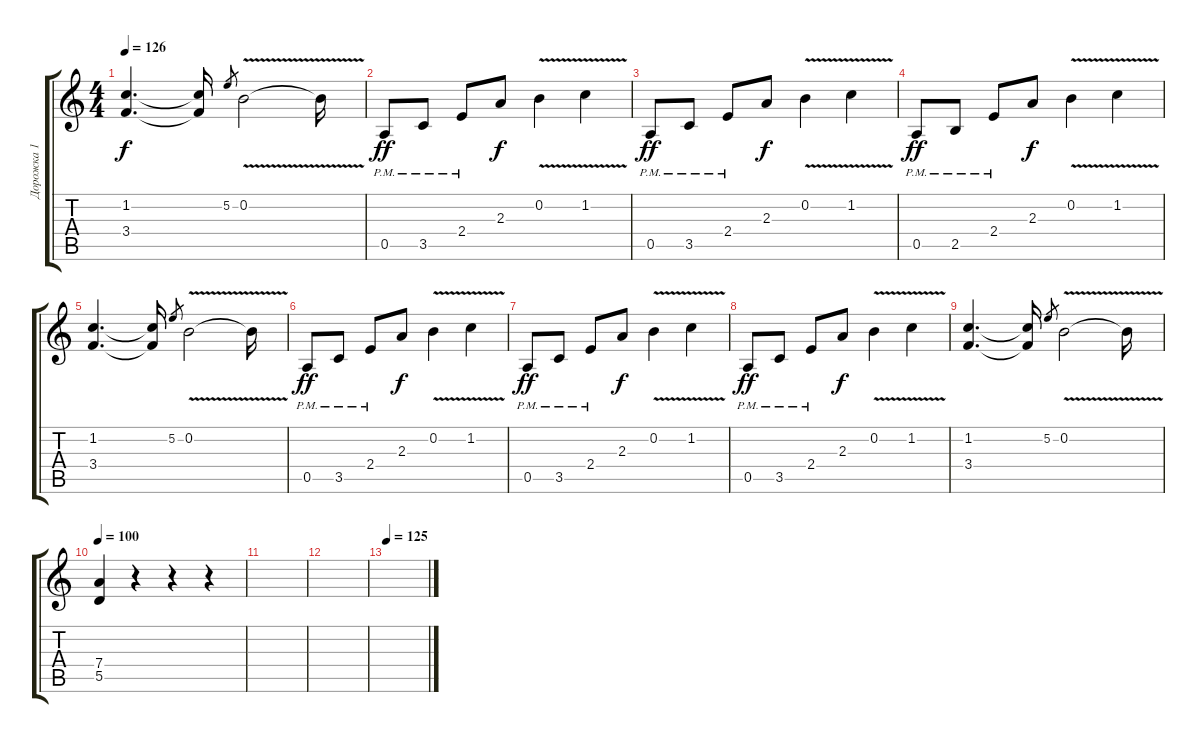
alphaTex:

\track ("Дорожка 1" "Дорожка 1") {instrument distortionguitar}
\staff {score tabs}
\tuning (E4 B3 G3 D3 A2 E2) {hide}
\ts (4 4)
\tempo 126
\clef g2
\ks c
(1.2 3.4).4{d dy f} (1.2{t} 3.4{t}).16 5.2.8{gr} 0.2{v}.2 0.2{t}.16 |
0.5{pm}.8{dy ff} 3.5{pm}.8 2.4{pm}.8 2.3.8{dy f} 0.2{v}.4 1.2{v}.4 |
0.5{pm}.8{dy ff} 3.5{pm}.8 2.4{pm}.8 2.3.8{dy f} 0.2{v}.4 1.2{v}.4 |
0.5{pm}.8{dy ff} 2.5{pm}.8 2.4{pm}.8 2.3.8{dy f} 0.2{v}.4 1.2{v}.4 |
(1.2 3.4).4{d} (1.2{t} 3.4{t}).16 5.2.8{gr} 0.2{v}.2 0.2{t}.16 |
0.5{pm}.8{dy ff} 3.5{pm}.8 2.4{pm}.8 2.3.8{dy f} 0.2{v}.4 1.2{v}.4 |
0.5{pm}.8{dy ff} 3.5{pm}.8 2.4{pm}.8 2.3.8{dy f} 0.2{v}.4 1.2{v}.4 |
0.5{pm}.8{dy ff} 3.5{pm}.8 2.4{pm}.8 2.3.8{dy f} 0.2{v}.4 1.2{v}.4 |
(1.2 3.4).4{d} (1.2{t} 3.4{t}).16 5.2.8{gr} 0.2{v}.2 0.2{t}.16 |
\tempo 100
(7.4 5.5).4 r.4 r.4 r.4 |
|
|
\tempo 125
